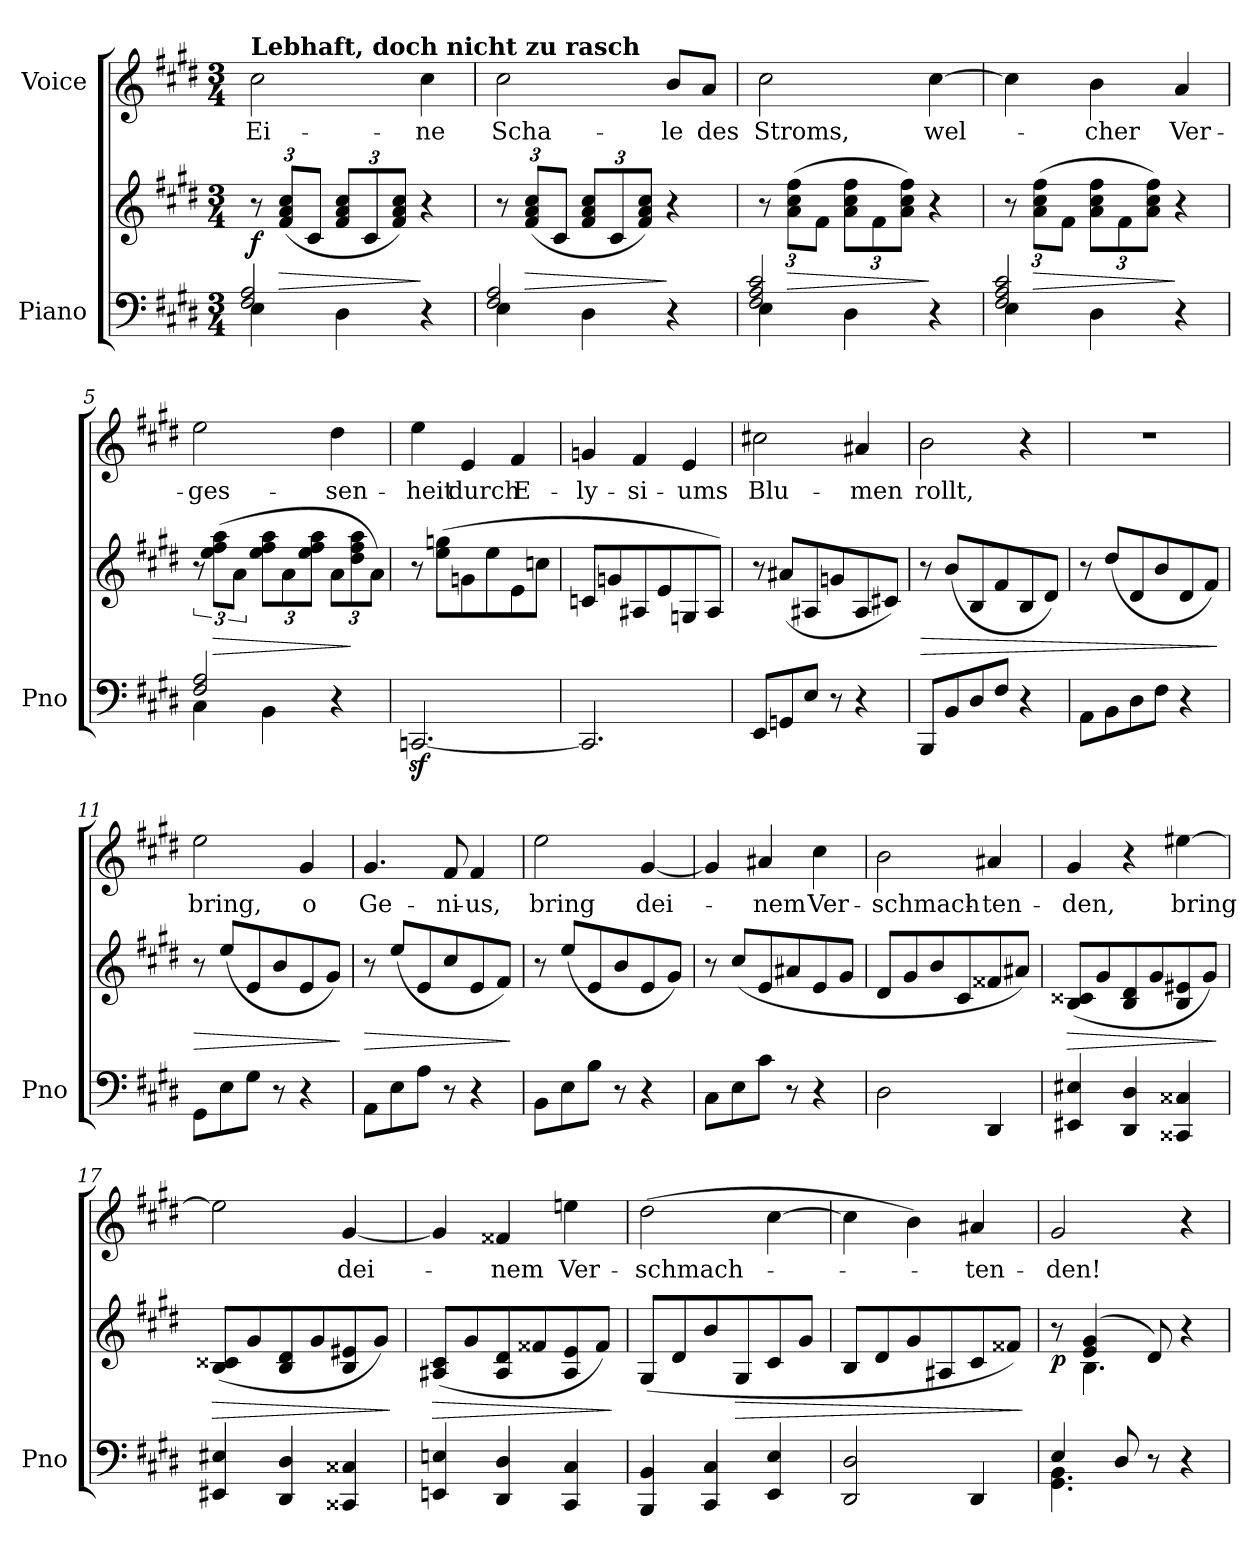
**kern	**kern	**dynam	**kern	**text
*part2	*part2	*part2	*part1	*part1
*staff3	*staff2	*staff2/3	*staff1	*staff1
*I"Piano	*	*	*I"Voice	*
*I'Pno	*	*	*	*
*clefF4	*clefG2	*	*clefG2	*
*k[f#c#g#d#]	*k[f#c#g#d#]	*	*k[f#c#g#d#]	*
*M3/4	*M3/4	*	*M3/4	*
=1	=1	=1	=1	=1
*^	*	*	*	*
*	*	*Xbrackettup	*	*	*
!	!	!	!	!LO:TX:a:B:t=Lebhaft, doch nicht zu rasch	!
!	!	!	!LO:DY:b	!	!LO:LY:b
4E\	2F#/ 2A/	12r	f	2cc#\	Ei-
!	!	!	!LO:HP:b	!	!
.	.	(12f#/ 12a/ 12cc#/L	>	.	.
.	.	12c#/J	.	.	.
4D#\	.	12f#/ 12a/ 12cc#/L	.	.	.
.	.	12c#/	.	.	.
.	.	12f#/ 12a/ 12cc#/J)	.	.	.
!	!	!	!	!	!LO:LY:b
4r	4rBByy	4r	]	4cc#\	-ne
=2	=2	=2	=2	=2	=2
!	!	!	!	!	!LO:LY:b
4E\	2F#/ 2A/	12r	.	2cc#\	Scha-
!	!	!	!LO:HP:b	!	!
.	.	(12f#/ 12a/ 12cc#/L	>	.	.
.	.	12c#/J	.	.	.
4D#\	.	12f#/ 12a/ 12cc#/L	.	.	.
.	.	12c#/	.	.	.
.	.	12f#/ 12a/ 12cc#/J)	.	.	.
!	!	!	!	!	!LO:LY:b
4r	4rBByy	4r	]	8b/L	-le
!	!	!	!	!	!LO:LY:b
.	.	.	.	8a/J	des
=3	=3	=3	=3	=3	=3
!	!	!	!	!	!LO:LY:b
4E\	2F#/ 2A/ 2c#/	12r	.	2cc#\	Stroms,
!	!	!	!LO:HP:b	!	!
.	.	(12a\ 12cc#\ 12ff#\L	>	.	.
.	.	12f#\J	.	.	.
4D#\	.	12a\ 12cc#\ 12ff#\L	.	.	.
.	.	12f#\	.	.	.
.	.	12a\ 12cc#\ 12ff#\J)	.	.	.
!	!	!	!	!	!LO:LY:b
4r	4rBByy	4r	]	[4cc#\	wel-
=4	=4	=4	=4	=4	=4
4E\	2F#/ 2A/ 2c#/	12r	.	4cc#\]	.
!	!	!	!LO:HP:b	!	!
.	.	(12a\ 12cc#\ 12ff#\L	>	.	.
.	.	12f#\J	.	.	.
!	!	!	!	!	!LO:LY:b
4D#\	.	12a\ 12cc#\ 12ff#\L	.	4b\	-cher
.	.	12f#\	.	.	.
.	.	12a\ 12cc#\ 12ff#\J)	.	.	.
!	!	!	!	!	!LO:LY:b
4r	4rBByy	4r	]	4a/	Ver-
!!LO:LB:g=z
=5	=5	=5	=5	=5	=5
*	*	*brackettup	*	*	*
!	!	!	!	!	!LO:LY:b
4C#\	2F#/ 2A/	12r	.	2ee\	-ges-
!	!	!	!LO:HP:b	!	!
.	.	(12ee\ 12ff#\ 12aa\L	>	.	.
.	.	12a\J	.	.	.
*	*	*Xbrackettup	*	*	*
4BB\	.	12ee\ 12ff#\ 12aa\L	.	.	.
.	.	12a\	.	.	.
.	.	12ee\ 12ff#\ 12aa\J	.	.	.
!	!	!	!	!	!LO:LY:b
4r	4ryy	12a\L	.	4dd#\	-sen-
.	.	12dd#\ 12ff#\ 12aa\	]	.	.
.	.	12a\J)	.	.	.
*v	*v	*	*	*	*
=6	=6	=6	=6	=6
!	!	!	!	!LO:LY:b
[2.CCnz>/	8r	.	4ee\	-heit
.	(8ee\ 8ggn\L	.	.	.
!	!	!	!	!LO:LY:b
.	8gn\	.	4e/	durch
.	8ee\	.	.	.
!	!	!	!	!LO:LY:b
.	8e\	.	4f#/	E-
.	8ccn\J	.	.	.
=7	=7	=7	=7	=7
!	!	!	!	!LO:LY:b
2.CC/]	8cn/L	.	4gn/	-ly-
.	8gn/	.	.	.
!	!	!	!	!LO:LY:b
.	8A#X/	.	4f#/	-si-
.	8e/	.	.	.
!	!	!	!	!LO:LY:b
.	8Gn/	.	4e/	-ums
.	8A#/J)	.	.	.
=8	=8	=8	=8	=8
!	!	!	!	!LO:LY:b
8EE/L	8r	.	2cc#X\	Blu-
8GGn/	(8a#X/L	.	.	.
8E/J	8A#X/	.	.	.
8r	8gn/	.	.	.
!	!	!	!	!LO:LY:b
4r	8A#/	.	4a#X/	-men
.	8c#X/J)	.	.	.
=9	=9	=9	=9	=9
!	!	!LO:HP:b	!	!LO:LY:b
8BBB/L	8r	>	2b\	rollt,
8BB/	(8b/L	.	.	.
8D#/	8B/	.	.	.
8F#/J	8f#/	.	.	.
4r	8B/	.	4r	.
.	8d#/J)	.	.	.
!!LO:LB:g=z
=10	=10	=10	=10	=10
8AA\L	8r	.	2.r	.
8BB\	(8dd#/L	.	.	.
8D#\	8d#/	.	.	.
8F#\J	8b/	.	.	.
4r	8d#/	.	.	.
.	8f#/J)	.	.	.
.	.	]	.	.
=11	=11	=11	=11	=11
!	!	!LO:HP:b	!	!LO:LY:b
8GG#\L	8r	>	2ee\	bring,
8E\	(8ee/L	.	.	.
8G#\J	8e/	.	.	.
8r	8b/	.	.	.
!	!	!	!	!LO:LY:b
4r	8e/	.	4g#/	o
.	8g#/J)	.	.	.
.	.	]	.	.
=12	=12	=12	=12	=12
!	!	!LO:HP:b	!	!LO:LY:b
8AA\L	8r	>	4.g#/	Ge-
8E\	(8ee/L	.	.	.
8A\J	8e/	.	.	.
!	!	!	!	!LO:LY:b
8r	8cc#/	.	8f#/	-ni-
!	!	!	!	!LO:LY:b
4r	8e/	.	4f#/	-us,
.	8f#/J)	.	.	.
.	.	]	.	.
=13	=13	=13	=13	=13
!	!	!	!	!LO:LY:b
8BB\L	8r	.	2ee\	bring
8E\	(8ee/L	.	.	.
8B\J	8e/	.	.	.
8r	8b/	.	.	.
!	!	!	!	!LO:LY:b
4r	8e/	.	[4g#/	dei-
.	8g#/J)	.	.	.
=14	=14	=14	=14	=14
8C#\L	8r	.	4g#/]	.
8E\	(8cc#/L	.	.	.
!	!	!	!	!LO:LY:b
8c#\J	8e/	.	4a#X/	-nem
8r	8a#X/	.	.	.
!	!	!	!	!LO:LY:b
4r	8e/	.	4cc#\	Ver-
.	8g#/J	.	.	.
!!LO:LB:g=z
=15	=15	=15	=15	=15
!	!	!	!	!LO:LY:b
2D#\	8d#/L	.	2b\	schmach-
.	8g#/	.	.	.
.	8b/	.	.	.
.	8c#/	.	.	.
!	!	!	!	!LO:LY:b
4DD#/	8f##X/	.	4a#X/	-ten-
.	8a#X/J)	.	.	.
=16	=16	=16	=16	=16
!	!	!LO:HP:b	!	!LO:LY:b
4EE#X/ 4E#X/	(8B/ 8c##X/L	>	4g#/	-den,
.	8g#/	.	.	.
4DD#/ 4D#/	8B/ 8d#/	.	4r	.
.	8g#/	.	.	.
!	!	!	!	!LO:LY:b
4CC##X/ 4C##X/	8B/ 8e#X/	.	[4ee#X\	-bring
.	8g#/J)	.	.	.
.	.	]	.	.
=17	=17	=17	=17	=17
!	!	!LO:HP:b	!	!
4EE#X/ 4E#X/	(8B/ 8c##X/L	>	2ee#\]	.
.	8g#/	.	.	.
4DD#/ 4D#/	8B/ 8d#/	.	.	.
.	8g#/	.	.	.
!	!	!	!	!LO:LY:b
4CC##X/ 4C##X/	8B/ 8e#X/	.	[4g#/	dei-
.	8g#/J)	.	.	.
.	.	]	.	.
=18	=18	=18	=18	=18
!	!	!LO:HP:b	!	!
4EEn/ 4En/	(8A#X/ 8c#/L	>	4g#/]	.
.	8g#/	.	.	.
!	!	!	!	!LO:LY:b
4DD#/ 4D#/	8A#/ 8d#/	.	4f##X/	-nem
.	8f##X/	.	.	.
!	!	!	!	!LO:LY:b
4CC#/ 4C#/	8A#/ 8e/	.	4een\	Ver-
.	8f##/J)	.	.	.
.	.	]	.	.
=19	=19	=19	=19	=19
!	!	!	!	!LO:LY:b
4BBB/ 4BB/	(8G#/L	.	(2dd#\	-schmach-
.	8d#/	.	.	.
4CC#/ 4C#/	8b/	.	.	.
!	!	!LO:HP:b	!	!
.	8G#/	>	.	.
4EE/ 4E/	8c#/	.	[4cc#\	.
.	8g#/J	.	.	.
!!LO:PB:g=z
=20	=20	=20	=20	=20
2DD#/ 2D#/	8B/L	.	4cc#\]	.
.	8d#/	.	.	.
.	8g#/	.	4b\)	.
.	8A#X/	.	.	.
!	!	!	!	!LO:LY:b
4DD#/	8c#/	.	4a#X/	-ten-
.	8f##X/J)	.	.	.
.	.	]	.	.
=21	=21	=21	=21	=21
*^	*^	*	*	*
!	!	!	!	!LO:DY:b	!	!LO:LY:b
4.GG#\ 4.BB\	4E/	8r	8ryy	p	2g#/	-den!
.	.	(4e/ 4g#/	4.B\	.	.	.
.	8D#/	.	.	.	.	.
8r	8ryy	8d#/)	.	.	.	.
4r	4ryy	4r	4ryy	.	4r	.
*v	*v	*	*	*	*	*
*	*v	*v	*	*	*
=	=	=	=	=
*-	*-	*-	*-	*-
